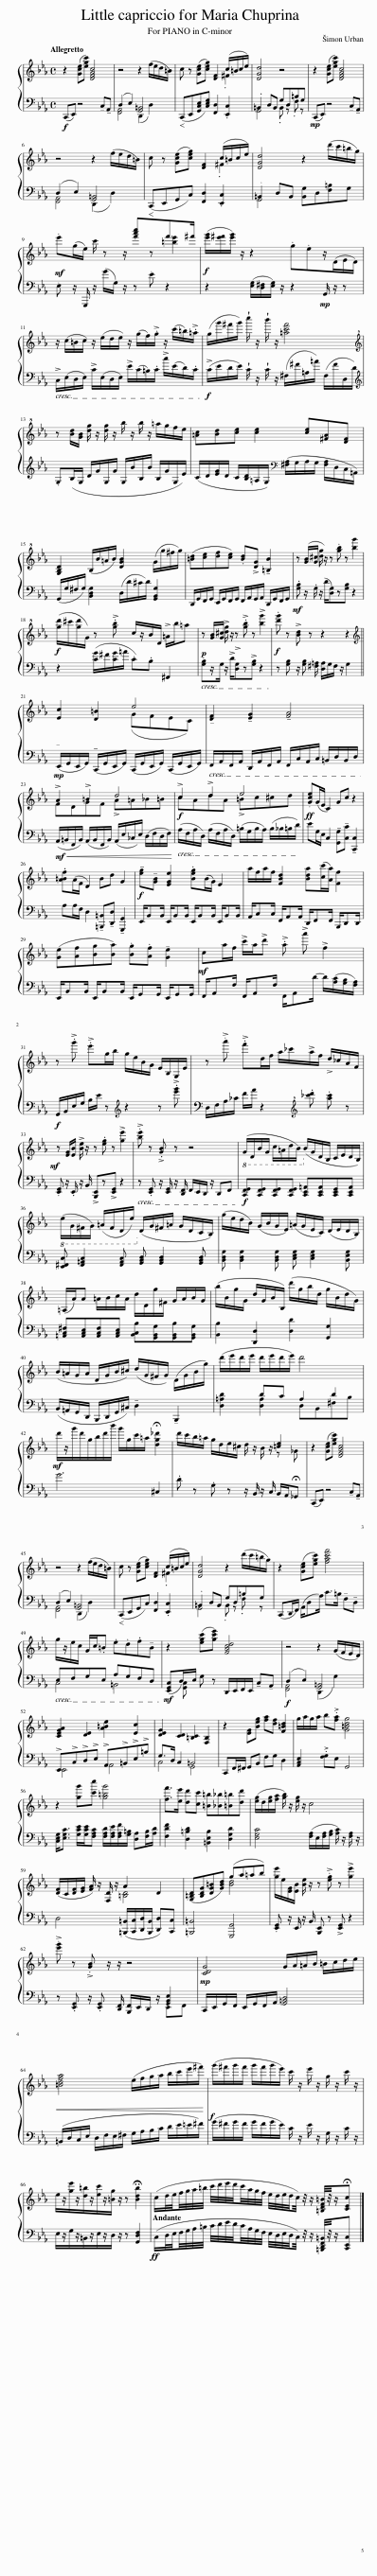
X:1
%%score { ( 1 4 ) | ( 2 3 ) }
L:1/8
Q:1/4=116
M:4/4
I:linebreak $
K:Eb
V:1 treble
V:4 treble
V:2 bass
V:3 bass
V:1
 z2 ([Gce][egc']) [DFAc]4 | z4 z2 (f/e/d/=B/) | c z ([Gce][ceg]) [DF]2 (c/=B/c/e/) | [DGd]4 z4 | z2 ([Gce][egc']) [DFAc]4 |$ %5
 z4 z2 (f/e/d/=B/) | c z ([Gce][ceg]) [DF]2 (c/=B/c/e/) | [DGd]4 z2 (d'/c'/=b/g/) |$ .e'(g/e/) c'/ z z/ .[f'a'c'']zf'>^f' |!f! ([e'g']/[e'^f']/[e'g']/) z/ z2 .g.ez/(D/E/D/) |$ %10
 z/ (c/=B/c/) z/ (e/d/e/) z/ (g/f/)!>!.g/ z/ (c'/=b/)!>!.=a/ | (g/g'/^f'/g'/) !wedge!c''/ z/ !wedge!b'/ z/ [=ac'f']4 |$[K:treble+8] z [Bd]/[GB]/ [dg]/ z/ [dg]/ z/ b/ z/ b/ z/ =a/g/f/e/ | [=Ac][Bd][ce] [ce]2 [ce][^FA][DF] |$ [G,B,D]2 (B,/B/=A/B/) [DGB]2 (G/g/^f/g/) | %15
 ([=Bd][ce][df][ce]) .[Bd]!>![DG] !tenuto![=B,B]2 | z ([GB]/[G^c]/ [dg]/) z/ z .[gb] z [bg']2 |$!f! ([gd']/^c'/[gd']/G/) z !>!.[gb] c/z/B/D/ !>!=A/b/=a | z [GB]/[G^c]/ !>![dg]/ z/ z !>!.[gb] z !>![bg']2 |!f! .[d'g'] z !>![Bd] z z2 z2 ||$ %20
[K:treble] !tenuto![Ec]2 !tenuto![D=B]2 e4 | !tenuto![DF]2 !tenuto![EG]2 !tenuto![FA]4 |$ !>!A2 !>!=B2 d4 |!f! !>!c2 !>!d2 e4 |!ff! .[Gce](G/E/ C2) Gc z2 |$ %25
 .[A=Bf](A/F/ D2) Bd G2 |!f! !tenuto![eg]!tenuto![GB] [EGe]2 .[Beg](B/G/) E2 | a/f/a/f/ [FBd]2 [Bda]([cc']/[Aa]/) [Ff]2 |$ ([Ge][Af][Bg][Ba]) .[Bg].[Af] !tenuto![Ge]2 |!mf! ca/f/ !>!c'/a/!>!d' !>!.a !>!a' !>!f2 |$ %30
 z !>!.g' !>!.e'g/b/ g/e/B/G/ E/B,/G,/E/ | z !>!.a' !>!.f'd/f/ a/_c'/!>!a/f/ !>!d/_c/A/F/ |$ z [EG]/[EB]/ !>![Be]/ z/ z .[eg] z !>![ge']2 | !>!.[be'] z !>!.[GB] z z4 |!8vb(! (G,/D,/B,/G,/ C/=A,/D/B,/)!8vb)! (B/G/D/B,/ C/E/D/B,/) |$ %35
!8vb(! (E/G,/^F,/G,/) (=A,/F,/D,/E/)!8vb)! (D/G/^F/=A/ G/D/C/B,/) | (g/e/d/B/) (G/B/G/E/) (=A/G/E/C/) (D/E/D/B,/) |$ (=A,/A/)A =A/B/c/A/ d/D/g/^F/ G/A/B/G/ | (b/B/g/G/ d/G/B/B,/) (d'/g/b/d/ g/B/d/G/) |$ (B/=A/G/A/ D/G/B/^c/) (d/G/^F/G/) (D/G/B/g/) | %40
 (d'/e'/d'/e'/ d'/e'/d'/e'/) d'4 |$!mf! d'/z/g'/d'/g/b/d'/b'/ g'/g/c'/=a/ !fermata![dg_d']2 | d'/c'/b/=a/ g/d/e/^c/ d/ z/ B/ z/ [=ce]2 | z2 ([Gce][egc']) [DFAc]4 |$ z4 z2 (f/e/d/=B/) | %45
 c z ([Gce][ceg]) [DF]2 (c/=B/c/e/) | [DGd]4 z2 (d'/c'/=b/g/) | z2 ([Gce][egc']) [fac'f']4 |$ g/z/e/c/ G/c/.=B .e.d.f!tenuto!B | z2 ([egc'][gc'e']) [FAcd]4 | %50
 z4 z2 (G/F/E/D/) |$ [CEGA]2 [DE]2 [A=Be]2 [Ec]2 | [DEG]2 [CD]2 [=B,C]2 [F,B,]2 | z2 [EG][Beg] [fa][df] [F=Bd]2 | g/a/g/a/ b.[fa] [G=Bdg]4 |$ %55
 z2 [gg'][c'c''] [g=bg']4 | [ff']>[ee'] [dd'][cc'] [=B=b][_B_b][=B=b][dd'] | ([eg]/d/[eg]/[fa]/ [gb]/) z/ [eg]/ z/ c4 |$ ([DF]/C/[DF]/[EG]/ [FA]/) z/ [F,D]/ z/ A2 D2 | ([G,=B,D][B,DG][DG=B][GBd]) (ga=ab) | %60
 [ge']/e/[EG]/[EB]/ [Be]/ z/ z !>!.[eg] z !>![ge']2 |$ !>!.[e'g'] z !>!.[GB] z/ z/ z4 | [CDG]4 G/A/=A/B/ =B/c/d/e/ |$!<(! [=Bdfa]4 (e/f/g/a/ b/c'/e'/^f'/)!<)! | (g'/^f'/g'/f'/ g'/f'/g'/e'/) c'/ z/ e'/ z/ g/ z/ c'/ z/ |$ %65
 e/z/[ge']/z/[d=b]/z/[ec']/z/[=Bg]/ z/ z !fermata![Bdb]2 |[Q:1/4=92] (c/d/4e/4f/4g/4a/4=b/4 c'/4d'/4e'/4d'/4c'/4a/4g/4f/4 e/4d/4e/4d/4c/4) z/4 z/ [=B,DF=B]/4z/4z/!fermata![CEc] |] %67
V:2
!f! (C,,E,,) z4 !tenuto!C,!tenuto!A,, | (D,2 E,2) [G,,=B,,]4 | (C,,E,,[G,,C,E,][C,E,G,]) [F,,D,]2 .[E,,C,]2 | .=B,,2 D,B,, G,D,=B,G, |!mp! (C,,E,,) z4 !tenuto!C,!tenuto!A,, |$ %5
 (D,2 E,2) [G,,=B,,]4 | (C,,E,,G,,C,) [F,,D,]2 .[E,,C,]2 | .=B,,2 D,B,, [B,,G,]D,[F,=B,]G, |$!mf! .E, z/ G,,,/ z/ (G/G,/) z/ z .E z2 | z2 ([E,G,]/[D,^F,]/[E,G,]/) z/ z2!mp! G,,/ z/ z |$ %10
 !>!C,/(E,/D,/E,/) !>!C/(E,/D,/E,/) !>!E/(C/=B,/).C/ !>!c/(E/D/).C/ |!f! (!>!C/E/D/E/) !wedge!C/ z/ !wedge!C/ z/ (^F,/^F/=A,/=A/) (F,/F/D,/D/) |$[K:treble] .G,(B,/G,/ D/G/G,/G/ G,/B/B,/B/ B,/G/G,/E/) | (C/D/[EG]/D/ C/[B,D]/=A,/G,/)[K:bass] ([^F,A,]/G,/A,/G,/ [F,A,]/D,/C,/=A,,/) |$ (G,,/G,/^F,/G,/) [B,,D,G,]2 (D,/D/^C/D/) [G,,B,,G,]2 | %15
 D,,/G,,/F,,/G,,/ E,,/G,,/F,,/G,,/ F,,/A,,/G,,/A,,/ D,,/G,,/F,,/G,,/ |!mf! .[G,B,] z/ .G,/ z/ (D/[D,G,])z[G,B,] z2 |$ z2 ([CG]/^F/[CG]/=A/ .C).B, ^F,,2 |!p! .[G,B,]z/G,/ z/ !>!D/!>![D,G,]z!>![G,B,] z2 | z [G,B,] z/ [G,B,] [^F,=A,]/ [D,A,]/G,/F,/ z/ G,2 ||$ %20
!mp! (E,,/G,,/E,,/G,,/) (C,,/G,,/E,,/G,,/) (C,,/G,,/E,,/G,,/) (C,,/G,,/E,,/G,,/) | F,,/A,,/F,,/A,,/ D,,/A,,/F,,/A,,/ F,,/C,/A,,/C,/ =B,,/D,/B,,/D,/ |$!mf!!<(! (A,,/=B,,/F,,/B,,/) (A,,/B,,/F,,/B,,/) (A,,/E,/_C,/E,/) (D,/F,/D,/F,/)!<)! | (A,/F,/A,/D,/) (A,/F,/A,/D,/) (=B,/G,/B,/A,/) (B,/_B,/=B,/D/) | EG,/E,/ C,2 !tenuto![G,,G,]!tenuto![C,C] !tenuto![C,,C,]2 |$ %25
 A,A,/F,/ D,2 !tenuto![=B,,,=B,,]!tenuto![D,,D,] !tenuto![G,,,G,,]2 | E,,/B,,B,,/ E,,/B,,B,,/ E,,/B,,B,,/ E,,/B,,B,,/ | A,,/C,C,/ F,,/A,,A,,/ D,,/F,,F,,/ B,,,/D,,D,,/ |$ E,,/B,,B,,/ E,,/B,,B,,/ E,,/G,,G,,/ E,,/G,,G,,/ | F,,/A,,F,/ F,,/A,,F,/ F,,/A,,D/- D/([A,C]/[G,B,]/[F,A,]/) |$ %30
!f! G,,/B,,/E,/G,/ B,/E/ z[K:treble] z2 z !>!.[e'g'] | D,/F,/A,/_C/ F/A/ z2[K:treble+8] .[_c'd'] .[ac'] z |$!mf! .[E,,,G,,,] z/ .E,,,/ z/ B,,,/ !>![B,,,,E,,,]z!>![E,,,G,,,] z2 | z .[E,,,G,,,] z/ [E,,,G,,,]/ z/ [D,,,F,,,]/ F,,,/E,,,/D,,,/ z/ D,,,F,,, |!f! [C,,,F,,,G,,,][C,,,F,,,G,,,][C,,,F,,,G,,,][C,,,F,,,G,,,] [C,,,E,,,=A,,,][C,,,E,,,A,,,][C,,,E,,,G,,,][C,,,E,,,A,,,] |$ %35
 [E,,,^F,,,C,,] [F,,,=A,,,C,,]2 [F,,,A,,,C,,] [G,,,B,,,D,,] [G,,,B,,,D,,]2 [G,,,B,,,D,,] | [B,,,D,,G,,] [B,,,D,,G,,]2 [B,,,D,,G,,] [C,,E,,G,,] [C,,E,,G,,]2 [B,,,E,,G,,] |$ [=A,,,C,,^F,,][A,,,C,,E,,][A,,,C,,F,,][A,,,C,,E,,] [B,,,C,,B,,][G,,,B,,,G,,][G,,,B,,,B,,][G,,,B,,,G,,] | [B,,,B,,]2 [D,,,D,,]2 [D,,D,]2 [G,,,G,,]2 |$ (B,,,/=A,,,/G,,,/D,,,/ B,,,,/D,,,/G,,,/^C,,/) !tenuto!D,,2 !tenuto!B,,,,2 | %40
 [D,,=A,,D,]2 D,C, A,,2 D,2 |$ G,6 ^C,,2 | .D, z .G,, z z/ B,,,/ z/ C,,/ B,,,/A,,,/!fermata!_G,,, | (C,,,E,,,) z4 !tenuto!C,,!tenuto!A,,, |$ (D,,2 E,,2) [G,,,=B,,,]4 | %45
 (C,,,E,,,G,,,C,,) [F,,,D,,]2 .[E,,,C,,]2 | .=B,,,2 D,,B,,, G,,D,,=B,,G,, | (C,,,D,,,/F,,,/) (A,,,/D,,A,,/) C,>=B,, !tenuto!F,,!tenuto!D,, |$ E,,F,,G,,E,, A,,G,,F,,D,, |!mf! ([E,,,G,,,C,,]D,,/)E,,/ G,, z D,,,/E,,,/F,,,/E,,,/ !tenuto!C,,!tenuto!A,,, | %50
!f! (D,,2 E,,2) [G,,,=B,,,]4 |$ !>!E,,,!>!C,,!>!D,,!>!E,, !>!A,,,!>!=B,,,!>!E,,!>!=B,, | G,,>D,, C,,2 =B,,,4 | C,,,F,,,/^F,,,/ G,,,B,,, F,,G,, D,,2 | [A,,,C,,E,,]2 .[F,,G,,]E,, G,,,4 |$ %55
 [C,,E,,G,,]<[E,,G,,C,] [G,,C,E,]/[G,,C,E,]/[F,,A,,C,] [F,,A,,D,]/[F,,A,,E,]/[F,,A,,F,]/[G,,=B,,]/ [D,,A,,][F,,B,,]/[A,,D,]/ | [F,,D,F,]2 [D,,=B,,D,]2 [=B,,,E,,B,,]2 [D,,G,,D,]2 | [E,,G,,C,]4 ([F,,A,,]/E,,/[F,,A,,]/[G,,B,,]/ [A,,C,]/) z/ [F,,A,,]/ z/ |$ D,,4 ([=B,,,,=B,,,]/[C,,,C,,]/[D,,,D,,]/[B,,,,B,,,]/ [D,,,D,,])[C,,,C,,] | [=B,,,,=B,,,]4 [G,,,,G,,,]4 | %60
 .[E,,,G,,,] z/ E,,,/ z/ B,,,/ [B,,,,E,,,] z !>![E,,,G,,,] z2 |$ z .[E,,,G,,,] z/ .[E,,,G,,,] [D,,,F,,,]/ [B,,,,F,,,]/E,,,/D,,,/ z/ [G,,,B,,,E,,]2 |!mp! C,,,/E,,,/G,,,/F,,,/ E,,,/G,,,/F,,,/A,,,/ [G,,,=B,,,D,,]4 |$ (=B,,,/D,,/C,,/E,,/ D,,/F,,/E,,/^F,,/ G,,/A,,/B,,/C,/ D,/E,/=E,/^F,/) |!f! (G,/^F,/G,/F,/ G,/F,/G,/E,/) C,/ z/ E,/ z/ G,,/ z/ C,/ z/ |$ %65
 E,,/z/G,,/z/=B,,,/z/E,,/z/D,,/ z/ z [G,,,D,,F,,]2 |!ff! (C,,/D,,/4E,,/4F,,/4G,,/4A,,/4=B,,/4 C,/4D,/4E,/4D,/4C,/4A,,/4G,,/4F,,/4 E,,/4D,,/4E,,/4D,,/4C,,/4) z/4 z/ [=B,,,,D,,,F,,,=B,,,]/4z/4z/[C,,,E,,,C,,] |] %67
V:3
 x8 | [F,,A,,]4 (D,,2 D,2) | x8 | G,,4 .=B,, z .F, z | x8 |$ %5
 [F,,A,,]4 (D,,2 D,2) | x8 | G,,4 x4 |$ x8 | x8 |$ %10
 x8 | x8 |$[K:treble] x8 | x4[K:bass] x4 |$ x8 | %15
 x8 | x8 |$ x8 | x8 | x8 ||$ %20
 x8 | x8 |$ x8 | x8 | x8 |$ %25
 x8 | x8 | x8 |$ x8 | x8 |$ %30
 x4[K:treble] x4 | x5[K:treble+8] x3 |$ x8 | x8 | x8 |$ %35
 x8 | x8 |$ x8 | x8 |$ x8 | %40
 x2 [D,,=A,,]2 D,,B,,,^F,,B,, |$ x8 | x8 | x8 |$ [F,,,A,,,]4 (D,,,2 D,,2) | %45
 x8 | G,,,4 .=B,,, z .F,, z | x8 |$ C,,4 =B,,,4 | x [G,,,C,,] x6 | %50
 [F,,,A,,,]4 (D,,,2 G,,2) |$ E,,,4 A,,,4 | C,,4 G,,,4 | x8 | x8 |$ %55
 x8 | x8 | x8 |$ x8 | x8 | %60
 x8 |$ x6 E,,,F,,, | x8 |$ x8 | x8 |$ %65
 x8 | x8 |] %67
V:4
 x8 | x8 | x6 .^F2 | x8 | x8 |$ %5
 x8 | x6 .^F2 | x8 |$ x6 [=be']2 | x8 |$ %10
 x8 | x8 |$[K:treble+8] x8 | x8 |$ x8 | %15
 x8 | x8 |$ x8 | x8 | x8 ||$ %20
[K:treble] x4 (GFEC) | x8 |$ FDGF !>!A=A_B=B | cAdA !>!=Bc^cd | x8 |$ %25
 x8 | x8 | x8 |$ x8 | x8 |$ %30
 x8 | x8 |$ x8 | x8 |!8vb(! x4!8vb)! x4 |$ %35
!8vb(! x4!8vb)! x4 | x8 |$ x8 | x8 |$ x8 | %40
 x8 |$ x8 | x6 z _G | x8 |$ x8 | %45
 x6 .^F2 | x8 | x8 |$ x8 | x8 | %50
 x8 |$ x8 | x8 | x8 | x8 |$ %55
 x8 | x8 | x8 |$ x4 [=B,D]4 | x4 [=Bd]4 | %60
 x8 |$ x8 | x8 |$ x8 | x8 |$ %65
 x8 | x8 |] %67
